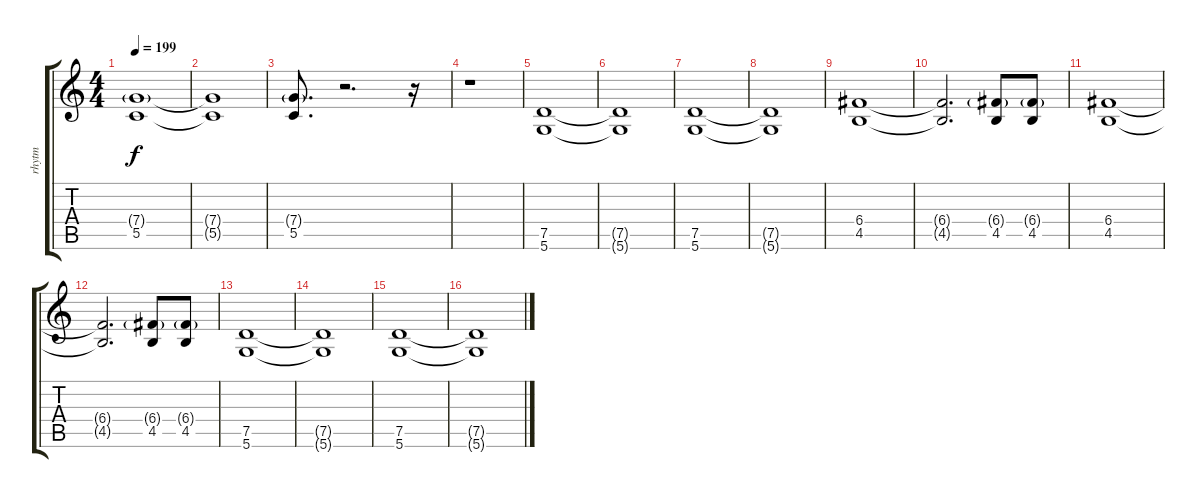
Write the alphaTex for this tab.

\track ("rhytm" "rhytm") {instrument distortionguitar}
\staff {score tabs}
\tuning (D4 A3 F3 C3 G2 D2) {hide}
\ts (4 4)
\tempo 199
\clef g2
\ks c
(7.4{g} 5.5).1{dy f} |
(7.4{t} 5.5{t}).1 |
(7.4{g} 5.5).8{d} r.2{d} r.16 |
r.1 |
(7.5 5.6).1 |
(7.5{t} 5.6{t}).1 |
(7.5 5.6).1 |
(7.5{t} 5.6{t}).1 |
(6.4 4.5).1 |
(6.4{t} 4.5{t}).2{d} (6.4{g} 4.5).8 (6.4{g} 4.5).8 |
(6.4 4.5).1 |
(6.4{t} 4.5{t}).2{d} (6.4{g} 4.5).8 (6.4{g} 4.5).8 |
(7.5 5.6).1 |
(7.5{t} 5.6{t}).1 |
(7.5 5.6).1 |
(7.5{t} 5.6{t}).1
